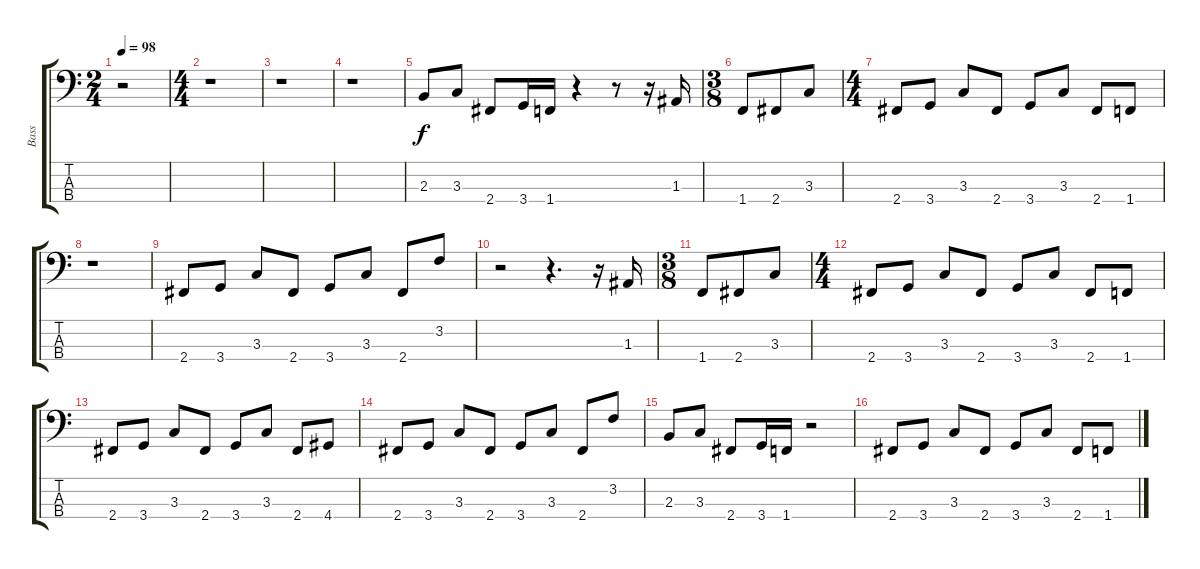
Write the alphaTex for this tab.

\track ("Bass" "Bass") {instrument electricbassfinger}
\staff {score tabs}
\tuning (G2 D2 A1 E1) {hide}
\ts (2 4)
\tempo 98
\clef f4
\ks c
r.2{dy f instrument electricbassfinger} |
\ts (4 4)
r.1 |
r.1 |
r.1 |
2.3.8 3.3.8 2.4.8 3.4.16 1.4.16 r.4 r.8 r.16 1.3.16 |
\ts (3 8)
1.4.8 2.4.8 3.3.8 |
\ts (4 4)
2.4.8 3.4.8 3.3.8 2.4.8 3.4.8 3.3.8 2.4.8 1.4.8 |
r.1 |
2.4.8 3.4.8 3.3.8 2.4.8 3.4.8 3.3.8 2.4.8 3.2.8 |
r.2 r.4{d} r.16 1.3.16 |
\ts (3 8)
1.4.8 2.4.8 3.3.8 |
\ts (4 4)
2.4.8 3.4.8 3.3.8 2.4.8 3.4.8 3.3.8 2.4.8 1.4.8 |
2.4.8 3.4.8 3.3.8 2.4.8 3.4.8 3.3.8 2.4.8 4.4.8 |
2.4.8 3.4.8 3.3.8 2.4.8 3.4.8 3.3.8 2.4.8 3.2.8 |
2.3.8 3.3.8 2.4.8 3.4.16 1.4.16 r.2 |
2.4.8 3.4.8 3.3.8 2.4.8 3.4.8 3.3.8 2.4.8 1.4.8
